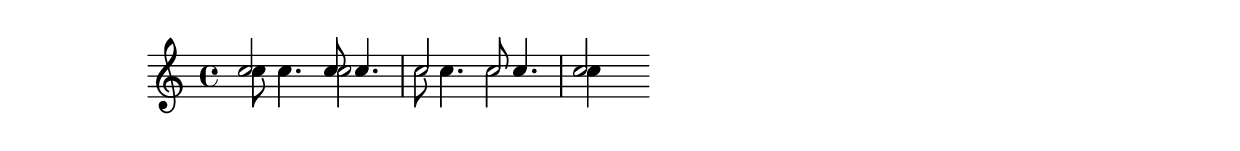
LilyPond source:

#(ly:set-option 'old-relative)
\version "1.9.1"
\header {
    texidoc =

    "If @code{merge-differently-headed}, then
open note heads may be merged with black noteheads, but only
if the black note heads are from 8th or shorter notes.
"
    
}
    \paper { raggedright= ##t }


\score { \notes \context Staff\relative c''<
\context Voice = VA {
    \voiceOne
    c2 c8 c4.
    
    \property Staff.NoteCollision \override #'merge-differently-headed = ##t
    c2
    c8 c4.
    c2
}
\context Voice = VB {
    \voiceTwo
    c8 c4.
    c2
    c8 c4.
    c2
    c4
}
    >
	 }
